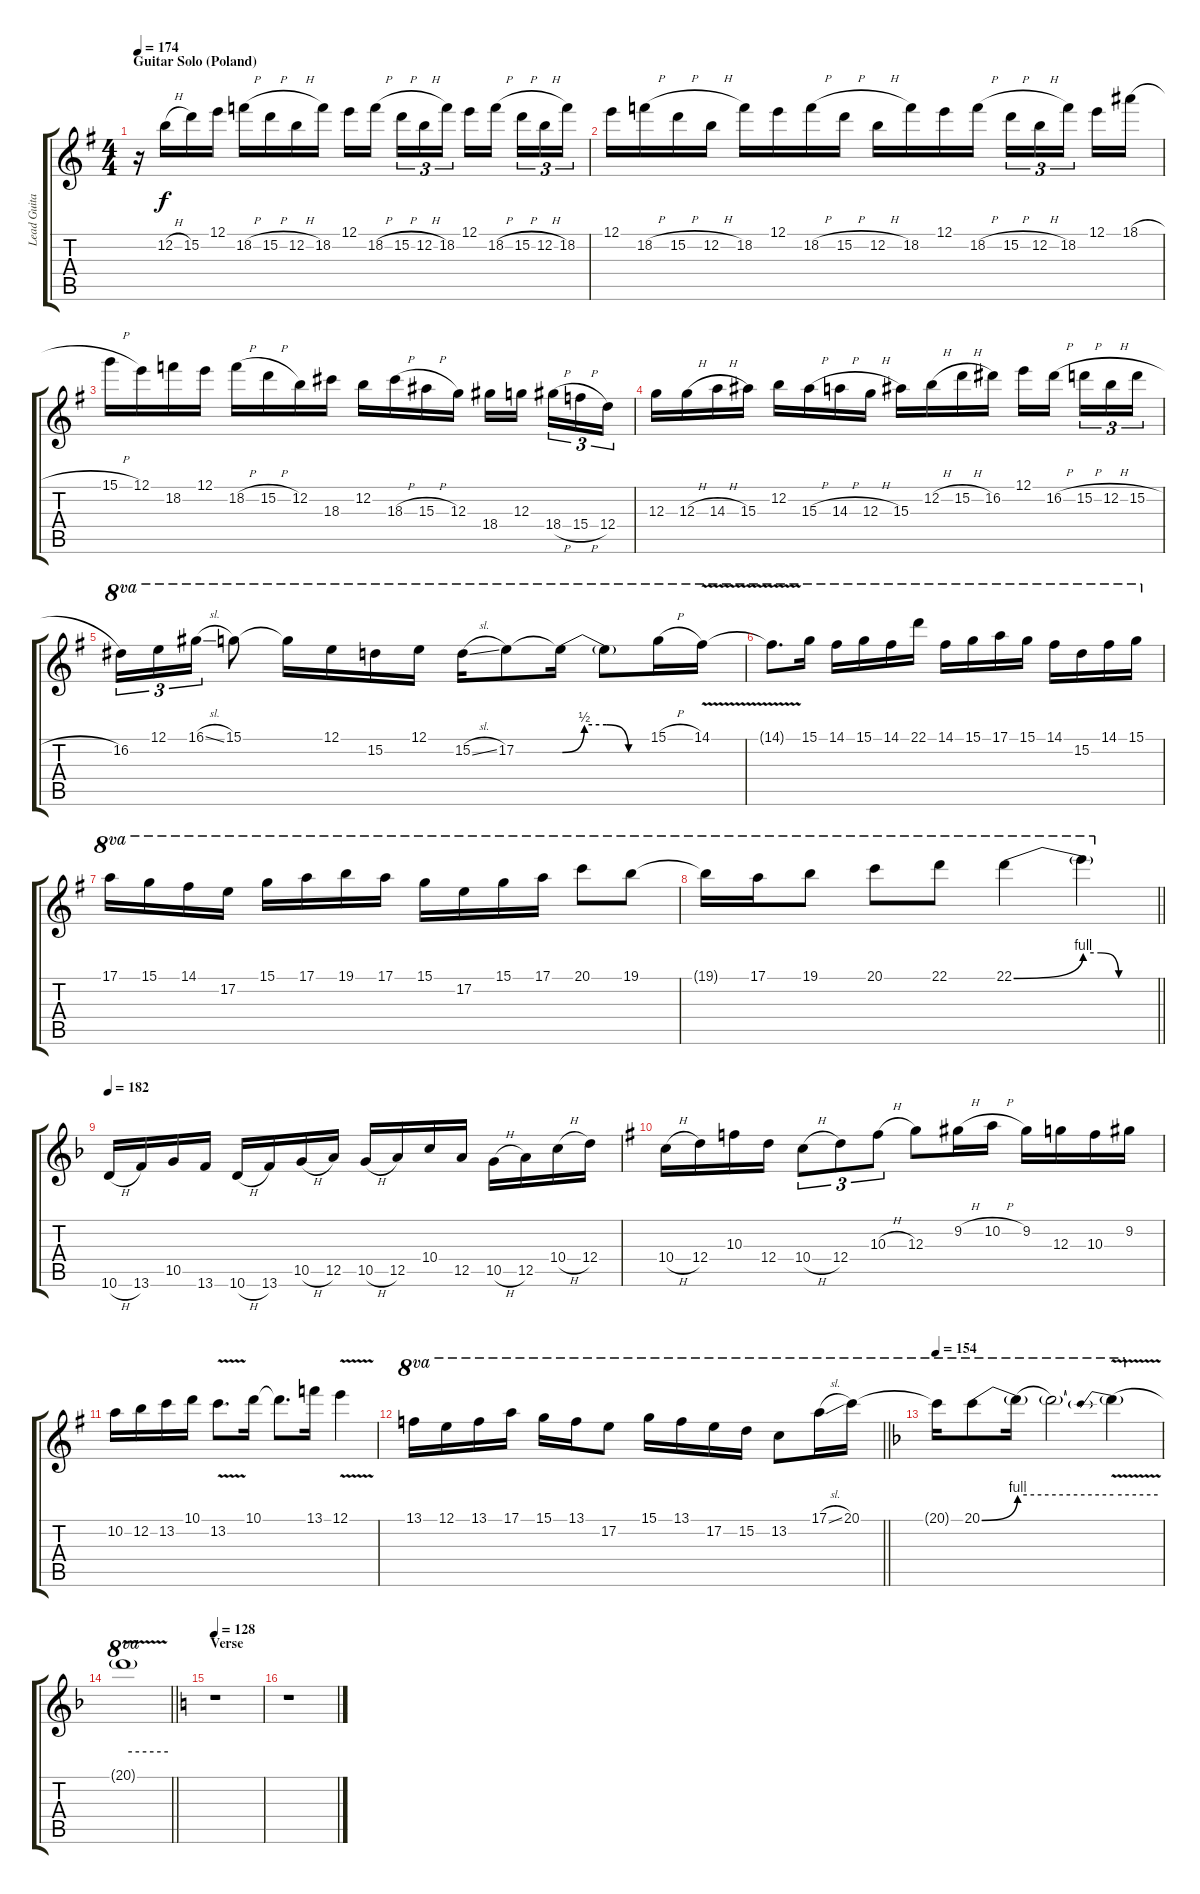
\track ("Lead Guitar 1" "Lead Guita") {instrument distortionguitar}
\staff {score tabs}
\tuning (E4 B3 G3 D3 A2 E2) {hide}
\ts (4 4)
\section ("" "Guitar Solo (Poland)")
\tempo 174
\clef g2
\ks g
r.16{dy f} 12.2{h}.16 15.2.16 12.1.16 18.2{h}.16 15.2{h}.16 12.2{h}.16 18.2.16 12.1.16 18.2{h}.16{beam splitsecondary} 15.2{h}.16{tu (3 2)} 12.2{h}.16{tu (3 2)} 18.2.16{tu (3 2)} 12.1.16 18.2{h}.16{beam splitsecondary} 15.2{h}.16{tu (3 2)} 12.2{h}.16{tu (3 2)} 18.2.16{tu (3 2)} |
12.1.16 18.2{h}.16 15.2{h}.16 12.2{h}.16 18.2.16 12.1.16 18.2{h}.16 15.2{h}.16 12.2{h}.16 18.2.16 12.1.16 18.2{h}.16 15.2{h}.16{tu (3 2)} 12.2{h}.16{tu (3 2)} 18.2.16{tu (3 2) beam splitsecondary} 12.1.16 18.1{h}.16 |
15.1{h}.16 12.1.16 18.2.16 12.1.16 18.2{h}.16 15.2{h}.16 12.2.16 18.3.16 12.2.16 18.3{h}.16 15.3{h}.16 12.3.16 18.4.16 12.3.16{beam splitsecondary} 18.4{h}.16{tu (3 2)} 15.4{h}.16{tu (3 2)} 12.4.16{tu (3 2)} |
12.3.16 12.3{h}.16 14.3{h}.16 15.3.16 12.2.16 15.3{h}.16 14.3{h}.16 12.3{h}.16 15.3.16 12.2{h}.16 15.2{h}.16 16.2.16 12.1.16 16.2{h}.16{beam splitsecondary} 15.2{h}.16{tu (3 2)} 12.2{h}.16{tu (3 2)} 15.2{h}.16{tu (3 2)} |
16.2.16{tu (3 2) ot 8va} 12.1.16{tu (3 2) ot 8va} 16.1{sl}.16{tu (3 2) ot 8va} 15.1.8{ot 8va} 15.1{t}.16{ot 8va} 12.1.16{ot 8va} 15.2.16{ot 8va} 12.1.16{ot 8va} 15.2{sl}.16{ot 8va} 17.2.8{ot 8va} 17.2{be (custom 0 0 15 2 30 2 45 0 60 0) t}.16{ot 8va} 17.2{t}.8{ot 8va} 15.1{h}.16{ot 8va} 14.1{v}.16{ot 8va} |
14.1{v t}.8{d ot 8va} 15.1.16{ot 8va} 14.1.16{ot 8va} 15.1.16{ot 8va} 14.1.16{ot 8va} 22.1.16{ot 8va} 14.1.16{ot 8va} 15.1.16{ot 8va} 17.1.16{ot 8va} 15.1.16{ot 8va} 14.1.16{ot 8va} 15.2.16{ot 8va} 14.1.16{ot 8va} 15.1.16{ot 8va} |
17.1.16{ot 8va} 15.1.16{ot 8va} 14.1.16{ot 8va} 17.2.16{ot 8va} 15.1.16{ot 8va} 17.1.16{ot 8va} 19.1.16{ot 8va} 17.1.16{ot 8va} 15.1.16{ot 8va} 17.2.16{ot 8va} 15.1.16{ot 8va} 17.1.16{ot 8va} 20.1.8{ot 8va} 19.1.8{ot 8va} |
\barLineRight lightlight
19.1{t}.16{ot 8va} 17.1.16{ot 8va} 19.1.8{ot 8va} 20.1.8{ot 8va} 22.1.8{ot 8va} 22.1{be (bend 0 0 60 4)}.4{ot 8va} 22.1{be (custom 0 4 15 4 30 0 60 0) t}.4{ot 8va} |
\tempo 182
\ks f
10.6{h}.16 13.6.16 10.5.16 13.6.16 10.6{h}.16 13.6.16 10.5{h}.16 12.5.16 10.5{h}.16 12.5.16 10.4.16 12.5.16 10.5{h}.16 12.5.16 10.4{h}.16 12.4.16 |
\ks eminor
10.4{h}.16 12.4.16 10.3.16 12.4.16 10.4{h}.8{tu (3 2)} 12.4.8{tu (3 2)} 10.3{h}.8{tu (3 2)} 12.3.8 9.2{h}.16 10.2{h}.16 9.2.16 12.3.16 10.3.16 9.2.16 |
10.2.16 12.2.16 13.2.16 10.1.16 13.2{v}.8{d} 10.1.16 10.1{t}.8{d} 13.1.16 12.1{v}.4 |
\barLineRight lightlight
13.1.16{ot 8va} 12.1.16{ot 8va} 13.1.16{ot 8va} 17.1.16{ot 8va} 15.1.16{ot 8va} 13.1.16{ot 8va} 17.2.8{ot 8va} 15.1.16{ot 8va} 13.1.16{ot 8va} 17.2.16{ot 8va} 15.2.16{ot 8va} 13.2.8{ot 8va} 17.1{sl}.16{ot 8va} 20.1.16{ot 8va} |
\tempo 154
\ks dminor
20.1{t}.16{ot 8va} 20.1{be (bend 0 0 60 4)}.8{ot 8va} 20.1{be (hold 0 4 60 4) t}.16{ot 8va} 20.1{t}.2{ot 8va} 20.1{be (prebend 0 4 60 4) v t}.4{ot 8va volume 16} |
\barLineRight lightlight
20.1{be (hold 0 4 60 4) v t}.1{ot 8va} |
\section ("" "Verse")
\tempo 128
\ks aminor
r.1{volume 3} |
r.1
